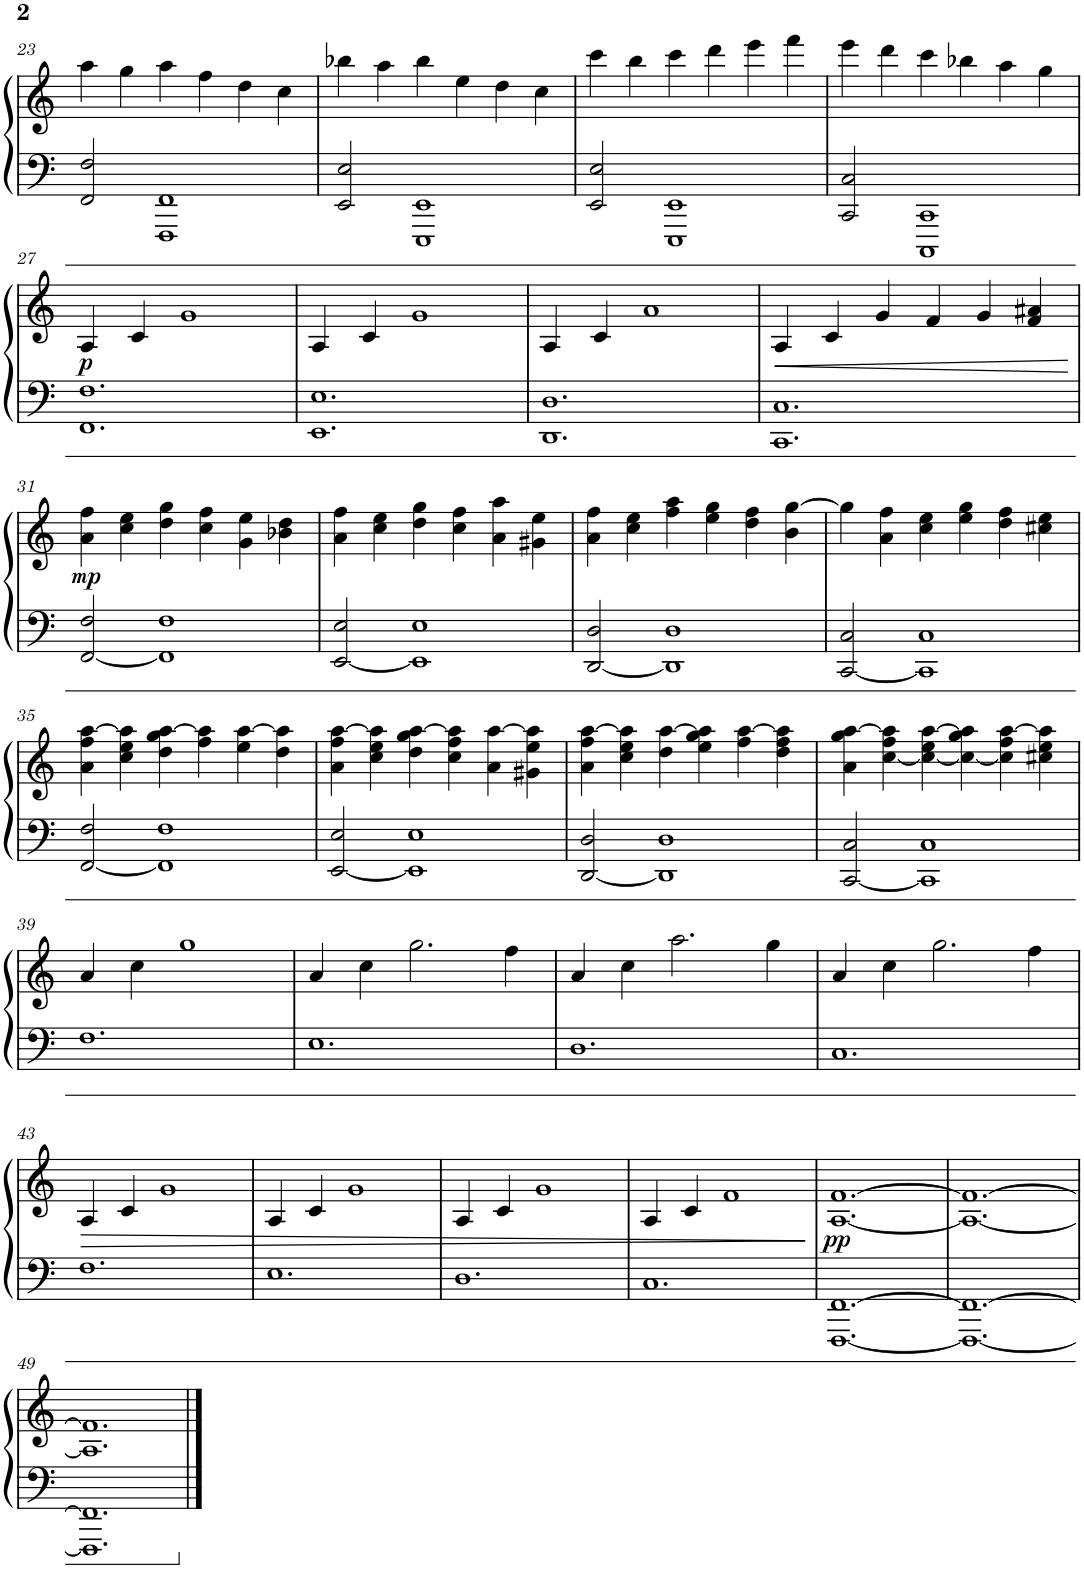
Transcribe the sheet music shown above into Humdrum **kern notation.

**kern	**kern	**dynam
*part1	*part1	*part1
*staff2	*staff1	*staff1/2
*I"Piano	*	*
*I'Pno.	*	*
!!LO:PB:g=z
*clefF4	*clefG2	*
*k[]	*k[]	*
*M6/4	*M6/4	*
=23	=23	=23
2FF/ 2F/	4aa\	.
.	4gg\	.
1FFF 1FF	4aa\	.
.	4ff\	.
.	4dd\	.
.	4cc\	.
=24	=24	=24
2EE/ 2E/	4bb-X\	.
.	4aa\	.
1EEE 1EE	4bb-\	.
.	4ee\	.
.	4dd\	.
.	4cc\	.
=25	=25	=25
2EE/ 2E/	4ccc\	.
.	4bb\	.
1EEE 1EE	4ccc\	.
.	4ddd\	.
.	4eee\	.
.	4fff\	.
=26	=26	=26
2CC/ 2C/	4eee\	.
.	4ddd\	.
1CCC 1CC	4ccc\	.
.	4bb-X\	.
.	4aa\	.
.	4gg\	.
!!LO:LB:g=z
=27	=27	=27
!	!	!LO:DY:b
1.FF 1.F	4A/	p
.	4c/	.
.	1g	.
=28	=28	=28
1.EE 1.E	4A/	.
.	4c/	.
.	1g	.
=29	=29	=29
1.DD 1.D	4A/	.
.	4c/	.
.	1a	.
=30	=30	=30
!	!	!LO:HP:b
1.CC 1.C	4A/	<
.	4c/	.
.	4g/	.
.	4f/	.
.	4g/	.
.	4f/ 4a#X/	.
.	.	[
!!LO:LB:g=z
=31	=31	=31
!	!	!LO:DY:b
[2FF/ 2F/	4a\ 4ff\	mp
.	4cc\ 4ee\	.
1FF] 1F	4dd\ 4gg\	.
.	4cc\ 4ff\	.
.	4g\ 4ee\	.
.	4b-X\ 4dd\	.
=32	=32	=32
[2EE/ 2E/	4a\ 4ff\	.
.	4cc\ 4ee\	.
1EE] 1E	4dd\ 4gg\	.
.	4cc\ 4ff\	.
.	4a\ 4aa\	.
.	4g#X\ 4ee\	.
=33	=33	=33
[2DD/ 2D/	4a\ 4ff\	.
.	4cc\ 4ee\	.
1DD] 1D	4ff\ 4aa\	.
.	4ee\ 4gg\	.
.	4dd\ 4ff\	.
.	4b\ [4gg\	.
=34	=34	=34
[2CC/ 2C/	4gg\]	.
.	4a\ 4ff\	.
1CC] 1C	4cc\ 4ee\	.
.	4ee\ 4gg\	.
.	4dd\ 4ff\	.
.	4cc#X\ 4ee\	.
!!LO:LB:g=z
=35	=35	=35
[2FF/ 2F/	4a\ 4ff\ [4aa\	.
.	4cc\ 4ee\ 4aa\]	.
1FF] 1F	4dd\ 4gg\ [4aa\	.
.	4ff\ 4aa\]	.
.	4ee\ [4aa\	.
.	4dd\ 4aa\]	.
=36	=36	=36
[2EE/ 2E/	4a\ 4ff\ [4aa\	.
.	4cc\ 4ee\ 4aa\]	.
1EE] 1E	4dd\ 4gg\ [4aa\	.
.	4cc\ 4ff\ 4aa\]	.
.	4a\ [4aa\	.
.	4g#X\ 4ee\ 4aa\]	.
=37	=37	=37
[2DD/ 2D/	4a\ 4ff\ [4aa\	.
.	4cc\ 4ee\ 4aa\]	.
1DD] 1D	4dd\ [4aa\	.
.	4ee\ 4gg\ 4aa\]	.
.	4ff\ [4aa\	.
.	4dd\ 4ff\ 4aa\]	.
=38	=38	=38
[2CC/ 2C/	4a\ 4gg\ [4aa\	.
.	[4cc\ 4ff\ 4aa\]	.
1CC] 1C	4cc\_ 4ee\ [4aa\	.
.	4cc\_ 4gg\ 4aa\]	.
.	4cc\] 4ff\ [4aa\	.
.	4cc#X\ 4ee\ 4aa\]	.
!!LO:LB:g=z
=39	=39	=39
1.F	4a/	.
.	4cc\	.
.	1gg	.
=40	=40	=40
1.E	4a/	.
.	4cc\	.
.	2.gg\	.
.	4ff\	.
=41	=41	=41
1.D	4a/	.
.	4cc\	.
.	2.aa\	.
.	4gg\	.
=42	=42	=42
1.C	4a/	.
.	4cc\	.
.	2.gg\	.
.	4ff\	.
!!LO:LB:g=z
=43	=43	=43
!	!	!LO:HP:b
1.F	4A/	>
.	4c/	.
.	1g	.
=44	=44	=44
1.E	4A/	.
.	4c/	.
.	1g	.
=45	=45	=45
1.D	4A/	.
.	4c/	.
.	1g	.
=46	=46	=46
1.C	4A/	.
.	4c/	.
.	1f	.
.	.	]
=47	=47	=47
!	!	!LO:DY:b
[1.FFF [1.FF	[1.A [1.f	pp
=48	=48	=48
1.FFF_ 1.FF_	1.A_ 1.f_	.
!!LO:LB:g=z
=49	=49	=49
1.FFF] 1.FF]	1.A] 1.f]	.
==	==	==
*-	*-	*-
